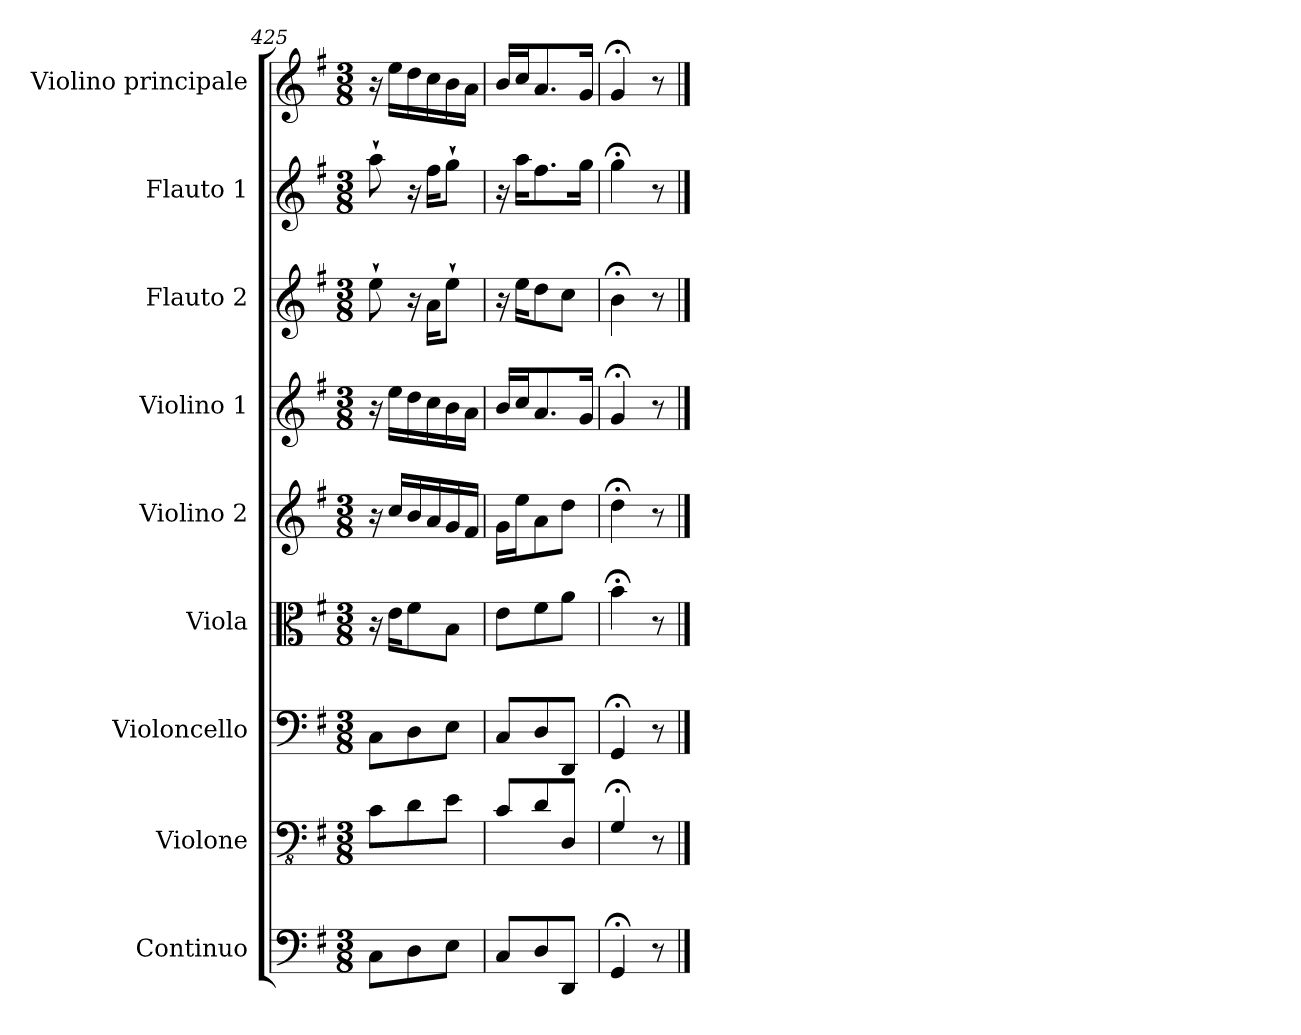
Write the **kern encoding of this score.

**kern	**kern	**kern	**kern	**kern	**kern	**kern	**kern	**kern
*part9	*part8	*part7	*part6	*part5	*part4	*part3	*part2	*part1
*staff9	*staff8	*staff7	*staff6	*staff5	*staff4	*staff3	*staff2	*staff1
*I"Continuo	*I"Violone	*I"Violoncello	*I"Viola	*I"Violino 2	*I"Violino 1	*I"Flauto 2	*I"Flauto 1	*I"Violino principale
*I'Cont.	*I'Vne.	*I'Vc.	*I'Vla.	*I'Vln. 2	*I'Vln. 1	*I'Fl. 2	*I'Fl. 1	*I'Vln. p.
*clefF4	*clefFv4	*clefF4	*clefC3	*clefG2	*clefG2	*clefG2	*clefG2	*clefG2
*	*ITrd7c12	*	*	*	*	*	*	*
*k[f#]	*k[f#]	*k[f#]	*k[f#]	*k[f#]	*k[f#]	*k[f#]	*k[f#]	*k[f#]
*M3/8	*M3/8	*M3/8	*M3/8	*M3/8	*M3/8	*M3/8	*M3/8	*M3/8
=425	=425	=425	=425	=425	=425	=425	=425	=425
8C\L	8CC\L	8C\L	16r	16r	16r	8ee`\	8aa`\	16r
.	.	.	16e\KL	16cc/LL	16ee\LL	.	.	16ee\LL
8D\	8DD\	8D\	8f#\	16b/	16dd\	16r	16r	16dd\
.	.	.	.	16a/	16cc\	16a\KL	16ff#\KL	16cc\
8E\J	8EE\J	8E\J	8B\J	16g/	16b\	8ee`\J	8gg`\J	16b\
.	.	.	.	16f#/JJ	16a\JJ	.	.	16a\JJ
=426	=426	=426	=426	=426	=426	=426	=426	=426
8C/L	8CC/L	8C/L	8e\L	16g\LL	16b/LL	16r	16r	16b/LL
.	.	.	.	16ee\J	16cc/J	16ee\KL	16aa\KL	16cc/J
8D/	8DD/	8D/	8f#\	8a\	8.a/	8dd\	8.ff#\	8.a/
8DD/J	8DDD/J	8DD/J	8a\J	8dd\J	.	8cc\J	.	.
.	.	.	.	.	16g/Jk	.	16gg\Jk	16g/Jk
=427	=427	=427	=427	=427	=427	=427	=427	=427
4GG;</	4GGG;</	4GG;</	4b;<\	4dd;<\	4g;</	4b;<\	4gg;<\	4g;</
8r	8r	8r	8r	8r	8r	8r	8r	8r
==	==	==	==	==	==	==	==	==
*-	*-	*-	*-	*-	*-	*-	*-	*-
